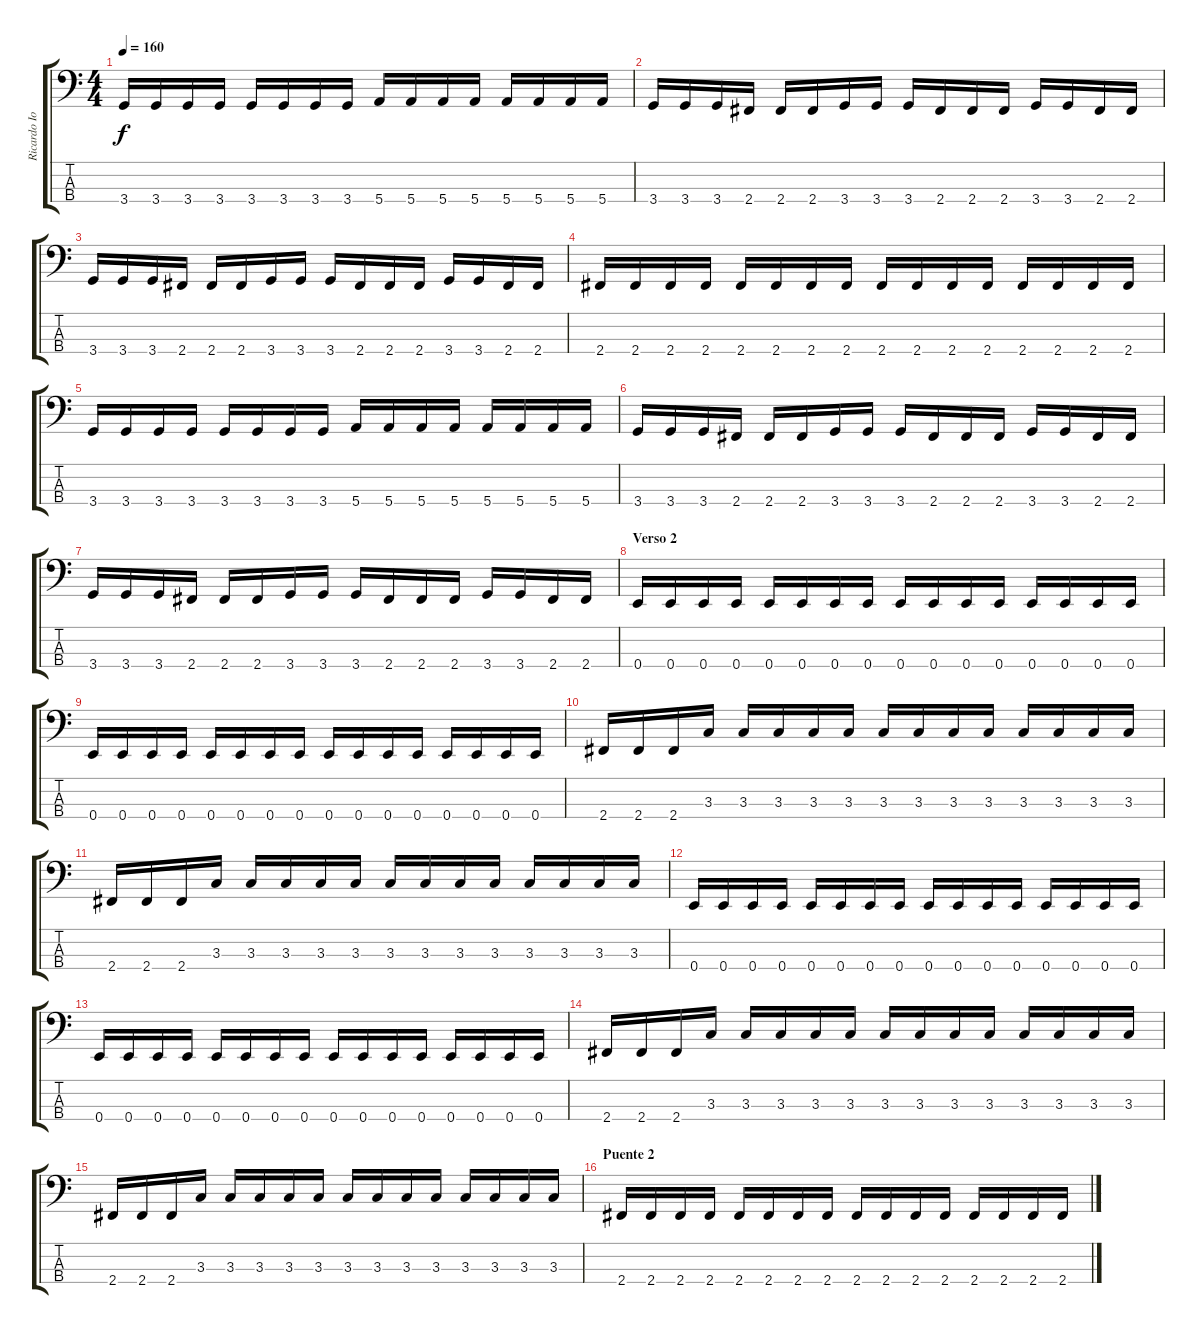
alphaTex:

\track ("Ricardo Iorio (bajo)" "Ricardo Io") {instrument acousticguitarnylon}
\staff {score tabs}
\tuning (G2 D2 A1 E1) {hide}
\ts (4 4)
\tempo 160
\clef f4
\ks c
3.4.16{dy f} 3.4.16 3.4.16 3.4.16 3.4.16 3.4.16 3.4.16 3.4.16 5.4.16 5.4.16 5.4.16 5.4.16 5.4.16 5.4.16 5.4.16 5.4.16 |
3.4.16 3.4.16 3.4.16 2.4.16 2.4.16 2.4.16 3.4.16 3.4.16 3.4.16 2.4.16 2.4.16 2.4.16 3.4.16 3.4.16 2.4.16 2.4.16 |
3.4.16 3.4.16 3.4.16 2.4.16 2.4.16 2.4.16 3.4.16 3.4.16 3.4.16 2.4.16 2.4.16 2.4.16 3.4.16 3.4.16 2.4.16 2.4.16 |
2.4.16 2.4.16 2.4.16 2.4.16 2.4.16 2.4.16 2.4.16 2.4.16 2.4.16 2.4.16 2.4.16 2.4.16 2.4.16 2.4.16 2.4.16 2.4.16 |
3.4.16 3.4.16 3.4.16 3.4.16 3.4.16 3.4.16 3.4.16 3.4.16 5.4.16 5.4.16 5.4.16 5.4.16 5.4.16 5.4.16 5.4.16 5.4.16 |
3.4.16 3.4.16 3.4.16 2.4.16 2.4.16 2.4.16 3.4.16 3.4.16 3.4.16 2.4.16 2.4.16 2.4.16 3.4.16 3.4.16 2.4.16 2.4.16 |
3.4.16 3.4.16 3.4.16 2.4.16 2.4.16 2.4.16 3.4.16 3.4.16 3.4.16 2.4.16 2.4.16 2.4.16 3.4.16 3.4.16 2.4.16 2.4.16 |
\section ("" "Verso 2")
0.4.16 0.4.16 0.4.16 0.4.16 0.4.16 0.4.16 0.4.16 0.4.16 0.4.16 0.4.16 0.4.16 0.4.16 0.4.16 0.4.16 0.4.16 0.4.16 |
0.4.16 0.4.16 0.4.16 0.4.16 0.4.16 0.4.16 0.4.16 0.4.16 0.4.16 0.4.16 0.4.16 0.4.16 0.4.16 0.4.16 0.4.16 0.4.16 |
2.4.16 2.4.16 2.4.16 3.3.16 3.3.16 3.3.16 3.3.16 3.3.16 3.3.16 3.3.16 3.3.16 3.3.16 3.3.16 3.3.16 3.3.16 3.3.16 |
2.4.16 2.4.16 2.4.16 3.3.16 3.3.16 3.3.16 3.3.16 3.3.16 3.3.16 3.3.16 3.3.16 3.3.16 3.3.16 3.3.16 3.3.16 3.3.16 |
0.4.16 0.4.16 0.4.16 0.4.16 0.4.16 0.4.16 0.4.16 0.4.16 0.4.16 0.4.16 0.4.16 0.4.16 0.4.16 0.4.16 0.4.16 0.4.16 |
0.4.16 0.4.16 0.4.16 0.4.16 0.4.16 0.4.16 0.4.16 0.4.16 0.4.16 0.4.16 0.4.16 0.4.16 0.4.16 0.4.16 0.4.16 0.4.16 |
2.4.16 2.4.16 2.4.16 3.3.16 3.3.16 3.3.16 3.3.16 3.3.16 3.3.16 3.3.16 3.3.16 3.3.16 3.3.16 3.3.16 3.3.16 3.3.16 |
2.4.16 2.4.16 2.4.16 3.3.16 3.3.16 3.3.16 3.3.16 3.3.16 3.3.16 3.3.16 3.3.16 3.3.16 3.3.16 3.3.16 3.3.16 3.3.16 |
\section ("" "Puente 2")
2.4.16 2.4.16 2.4.16 2.4.16 2.4.16 2.4.16 2.4.16 2.4.16 2.4.16 2.4.16 2.4.16 2.4.16 2.4.16 2.4.16 2.4.16 2.4.16
